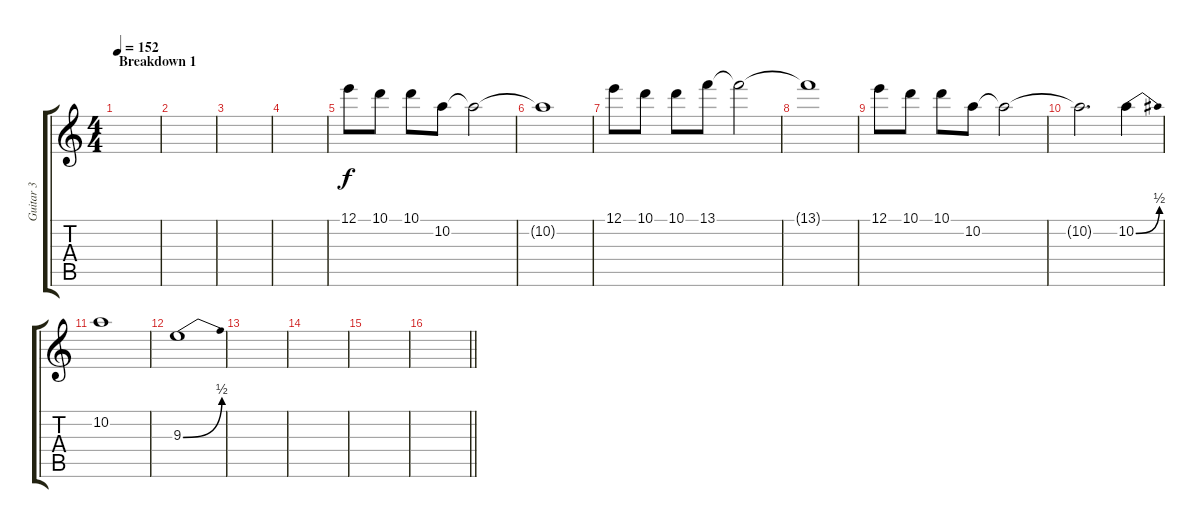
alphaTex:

\track ("Guitar 3" "Guitar 3") {instrument distortionguitar}
\staff {score tabs}
\tuning (E4 B3 G3 D3 A2 D2) {hide}
\ts (4 4)
\section ("" "Breakdown 1")
\tempo 152
\clef g2
\ks c
|
|
|
|
12.1.8 10.1.8 10.1.8 10.2.8 10.2{t}.2 |
10.2{t}.1 |
12.1.8 10.1.8 10.1.8 13.1.8 13.1{t}.2 |
13.1{t}.1 |
12.1.8 10.1.8 10.1.8 10.2.8 10.2{t}.2 |
10.2{t}.2{d} 10.2{be (bend 0 0 60 2)}.4 |
10.2.1 |
9.3{be (bend 0 0 60 2)}.1 |
|
|
|
\barLineRight lightlight
